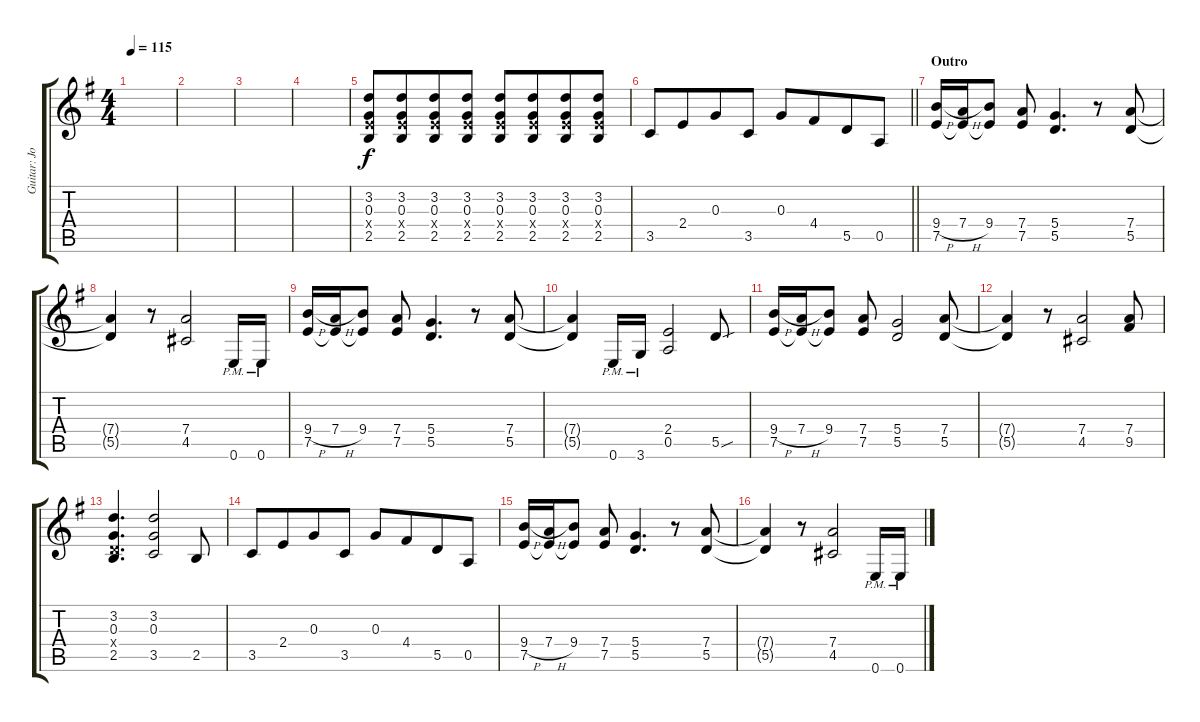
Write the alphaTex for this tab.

\track ("Guitar: John" "Guitar: Jo") {instrument electricguitarclean}
\staff {score tabs}
\tuning (E4 B3 G3 D3 A2 E2) {hide}
\ts (4 4)
\tempo 115
\clef g2
\ks g
|
|
|
|
(3.2 0.3 2.4{x} 2.5).8{dy f} (3.2 0.3 2.4{x} 2.5).8{beam merge} (3.2 0.3 2.4{x} 2.5).8 (3.2 0.3 2.4{x} 2.5).8 (3.2 0.3 2.4{x} 2.5).8 (3.2 0.3 2.4{x} 2.5).8{beam merge} (3.2 0.3 2.4{x} 2.5).8 (3.2 0.3 2.4{x} 2.5).8 |
\barLineRight lightlight
3.5.8 2.4.8{beam merge} 0.3.8 3.5.8 0.3.8 4.4.8{beam merge} 5.5.8 0.5.8 |
\section ("" "Outro")
(9.4{h} 7.5).16 (7.4{h} 7.5{t}).16 (9.4 7.5{t}).8 (7.4 7.5).8 (5.4 5.5).4{d} r.8 (7.4 5.5).8 |
(7.4{t} 5.5{t}).4 r.8 (7.4 4.5).2 0.6{pm}.16 0.6{pm}.16 |
(9.4{h} 7.5).16 (7.4{h} 7.5{t}).16 (9.4 7.5{t}).8 (7.4 7.5).8 (5.4 5.5).4{d} r.8 (7.4 5.5).8 |
(7.4{t} 5.5{t}).4 0.6{pm}.16 3.6{pm}.16 (2.4 0.5).2 5.5{sou}.8 |
(9.4{h} 7.5).16 (7.4{h} 7.5{t}).16 (9.4 7.5{t}).8 (7.4 7.5).8 (5.4 5.5).2 (7.4 5.5).8 |
(7.4{t} 5.5{t}).4 r.8 (7.4 4.5).2 (7.4 9.5).8 |
(3.2 0.3 0.4{x} 2.5).4{d} (3.2 0.3 3.5).2 2.5.8 |
3.5.8 2.4.8{beam merge} 0.3.8 3.5.8 0.3.8 4.4.8{beam merge} 5.5.8 0.5.8 |
(9.4{h} 7.5).16 (7.4{h} 7.5{t}).16 (9.4 7.5{t}).8 (7.4 7.5).8 (5.4 5.5).4{d} r.8 (7.4 5.5).8 |
(7.4{t} 5.5{t}).4 r.8 (7.4 4.5).2 0.6{pm}.16 0.6{pm}.16
